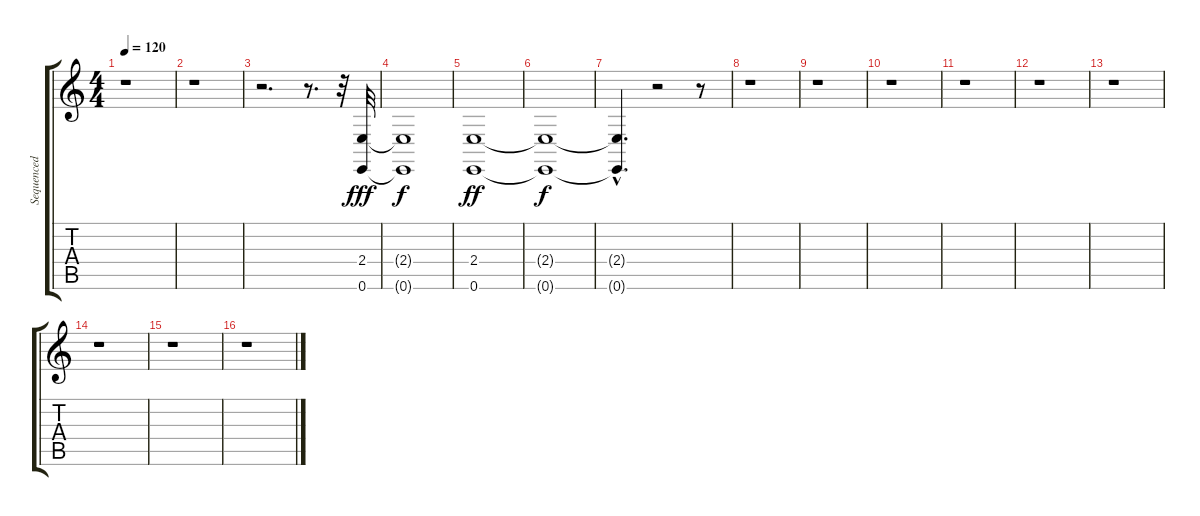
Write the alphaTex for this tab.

\track ("Sequenced by:" "Sequenced ") {instrument pad8sweep}
\staff {score tabs}
\tuning (E4 B3 G3 D3 A2 E2) {hide}
\ts (4 4)
\tempo 120
\clef g2
\ks c
r.1{dy fff} |
r.1 |
r.2{d} r.8{d} r.32 (2.4 0.6).32 |
(2.4{t} 0.6{t}).1{dy f} |
(2.4 0.6).1{dy ff balance 0} |
(2.4{t} 0.6{t}).1{dy f} |
(2.4{hac t} 0.6{hac t}).4{d} r.2 r.8 |
r.1 |
r.1 |
r.1 |
r.1 |
r.1 |
r.1 |
r.1 |
r.1 |
r.1
